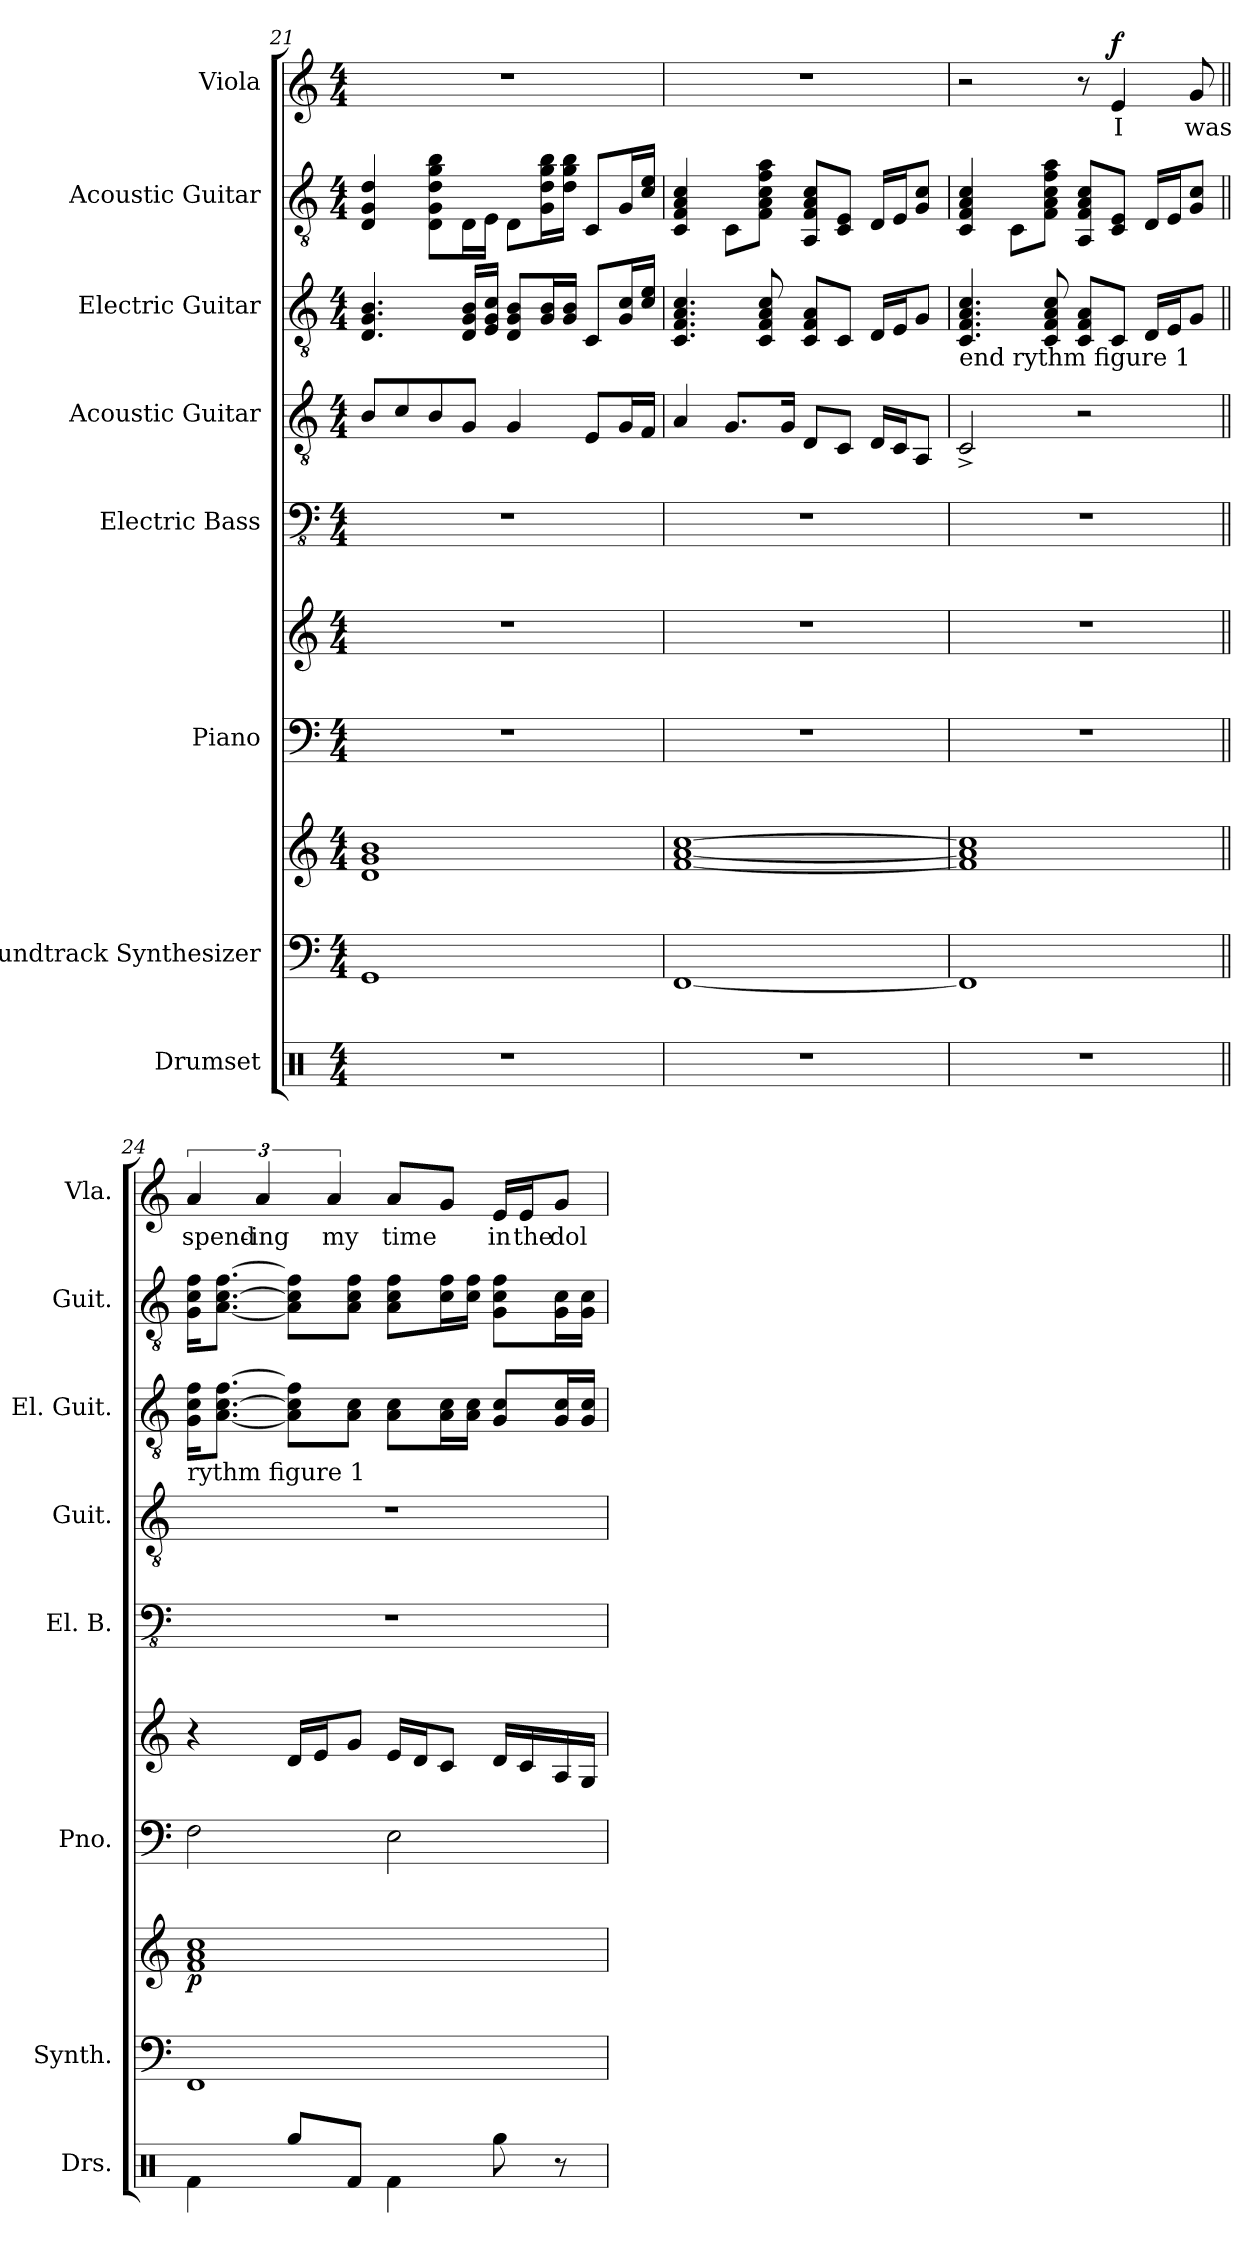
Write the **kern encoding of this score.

**kern	**kern	**kern	**dynam	**kern	**kern	**kern	**kern	**kern	**kern	**kern	**text	**dynam
*part8	*part7	*part7	*part7	*part6	*part6	*part5	*part4	*part3	*part2	*part1	*part1	*part1
*staff10	*staff9	*staff8	*staff8/9	*staff7	*staff6	*staff5	*staff4	*staff3	*staff2	*staff1	*staff1	*staff1
*I"Drumset	*I"Soundtrack Synthesizer	*	*	*I"Piano	*	*I"Electric Bass	*I"Acoustic Guitar	*I"Electric Guitar	*I"Acoustic Guitar	*I"Viola	*	*
*I'Drs.	*I'Synth.	*	*	*I'Pno.	*	*I'El. B.	*I'Guit.	*I'El. Guit.	*I'Guit.	*I'Vla.	*	*
*clefX	*clefF4	*clefG2	*	*clefF4	*clefG2	*clefFv4	*clefGv2	*clefGv2	*clefGv2	*clefG2	*	*
*k[]	*k[]	*k[]	*	*k[]	*k[]	*k[]	*k[]	*k[]	*k[]	*k[]	*	*
*M4/4	*M4/4	*M4/4	*	*M4/4	*M4/4	*M4/4	*M4/4	*M4/4	*M4/4	*M4/4	*	*
=21	=21	=21	=21	=21	=21	=21	=21	=21	=21	=21	=21	=21
1r	1GG	1d 1g 1b	.	1r	1r	1r	8B/L	4.D/ 4.G/ 4.B/	4D/ 4G/ 4d/	1r	.	.
.	.	.	.	.	.	.	8c/	.	.	.	.	.
.	.	.	.	.	.	.	8B/	.	8D\ 8G\ 8d\ 8g\ 8b\L	.	.	.
.	.	.	.	.	.	.	8G/J	16D/ 16G/ 16B/LL	16D\L	.	.	.
.	.	.	.	.	.	.	.	16E/ 16G/ 16c/JJ	16E\JJ	.	.	.
.	.	.	.	.	.	.	4G/	8D/ 8G/ 8B/L	8D\L	.	.	.
.	.	.	.	.	.	.	.	16G/ 16B/L	16G\ 16d\ 16g\ 16b\L	.	.	.
.	.	.	.	.	.	.	.	16G/ 16B/JJ	16d\ 16g\ 16b\JJ	.	.	.
.	.	.	.	.	.	.	8E/L	8C/L	8C/L	.	.	.
.	.	.	.	.	.	.	16G/L	16G/ 16c/L	16G/L	.	.	.
.	.	.	.	.	.	.	16F/JJ	16c/ 16e/JJ	16c/ 16e/JJ	.	.	.
=22	=22	=22	=22	=22	=22	=22	=22	=22	=22	=22	=22	=22
1r	[1FF	[1f [1a [1cc	.	1r	1r	1r	4A/	4.C/ 4.F/ 4.A/ 4.c/	4C/ 4F/ 4A/ 4c/	1r	.	.
.	.	.	.	.	.	.	8.G/L	.	8C\L	.	.	.
.	.	.	.	.	.	.	.	8C/ 8F/ 8A/ 8c/	8F\ 8A\ 8c\ 8f\ 8a\J	.	.	.
.	.	.	.	.	.	.	16G/Jk	.	.	.	.	.
.	.	.	.	.	.	.	8D/L	8C/ 8F/ 8A/L	8AA/ 8F/ 8A/ 8c/L	.	.	.
.	.	.	.	.	.	.	8C/J	8C/J	8C/ 8E/J	.	.	.
.	.	.	.	.	.	.	16D/LL	16D/LL	16D/LL	.	.	.
.	.	.	.	.	.	.	16C/J	16E/J	16E/J	.	.	.
.	.	.	.	.	.	.	8AA/J	8G/J	8G/ 8c/J	.	.	.
=23	=23	=23	=23	=23	=23	=23	=23	=23	=23	=23	=23	=23
!	!	!	!	!	!	!	!	!LO:TX:b:t=end rythm figure 1	!	!	!	!
1r	1FF]	1f] 1a] 1cc]	.	1r	1r	1r	2C^/	4.C/ 4.F/ 4.A/ 4.c/	4C/ 4F/ 4A/ 4c/	2r	.	.
.	.	.	.	.	.	.	.	.	8C\L	.	.	.
.	.	.	.	.	.	.	.	8C/ 8F/ 8A/ 8c/	8F\ 8A\ 8c\ 8f\ 8a\J	.	.	.
.	.	.	.	.	.	.	2r	8C/ 8F/ 8A/L	8AA/ 8F/ 8A/ 8c/L	8r	.	.
!	!	!	!	!	!	!	!	!	!	!	!	!LO:DY:b
.	.	.	.	.	.	.	.	8C/J	8C/ 8E/J	4e/	I	f
.	.	.	.	.	.	.	.	16D/LL	16D/LL	.	.	.
.	.	.	.	.	.	.	.	16E/J	16E/J	.	.	.
.	.	.	.	.	.	.	.	8G/J	8G/ 8c/J	8g/	was	.
=24||	=24||	=24||	=24||	=24||	=24||	=24||	=24||	=24||	=24||	=24||	=24||	=24||
!	!	!	!	!	!	!	!	!LO:TX:b:t=rythm figure 1	!	!	!	!
!	!	!	!LO:DY:b	!	!	!	!	!	!	!	!	!
4Rf\	1FF	1f 1a 1cc	p	2F\	4r	1r	1r	16G\ 16c\ 16f\KL	16G\ 16c\ 16f\KL	6a/	spend-	.
.	.	.	.	.	.	.	.	[8.A\ [8.c\ [8.f\J	[8.A\ [8.c\ [8.f\J	.	.	.
.	.	.	.	.	.	.	.	.	.	6a/	-ing	.
8Rgg/L	.	.	.	.	16d/LL	.	.	8A\] 8c\] 8f\]L	8A\] 8c\] 8f\]L	.	.	.
.	.	.	.	.	16e/J	.	.	.	.	.	.	.
.	.	.	.	.	.	.	.	.	.	6a/	my	.
8Rf/J	.	.	.	.	8g/J	.	.	8A\ 8c\J	8A\ 8c\ 8f\J	.	.	.
4Rf\	.	.	.	2E\	16e/LL	.	.	8A\ 8c\L	8A\ 8c\ 8f\L	8a/L	time	.
.	.	.	.	.	16d/J	.	.	.	.	.	.	.
.	.	.	.	.	8c/J	.	.	16A\ 16c\L	16c\ 16f\L	8g/J	.	.
.	.	.	.	.	.	.	.	16A\ 16c\JJ	16c\ 16f\JJ	.	.	.
8Rgg\	.	.	.	.	16d/LL	.	.	8G/ 8c/L	8G\ 8c\ 8f\L	16e/LL	in	.
.	.	.	.	.	16c/	.	.	.	.	16e/J	the	.
8r	.	.	.	.	16A/	.	.	16G/ 16c/L	16G\ 16c\L	8g/J	dol-	.
.	.	.	.	.	16G/JJ	.	.	16G/ 16c/JJ	16G\ 16c\JJ	.	.	.
=	=	=	=	=	=	=	=	=	=	=	=	=
*-	*-	*-	*-	*-	*-	*-	*-	*-	*-	*-	*-	*-
